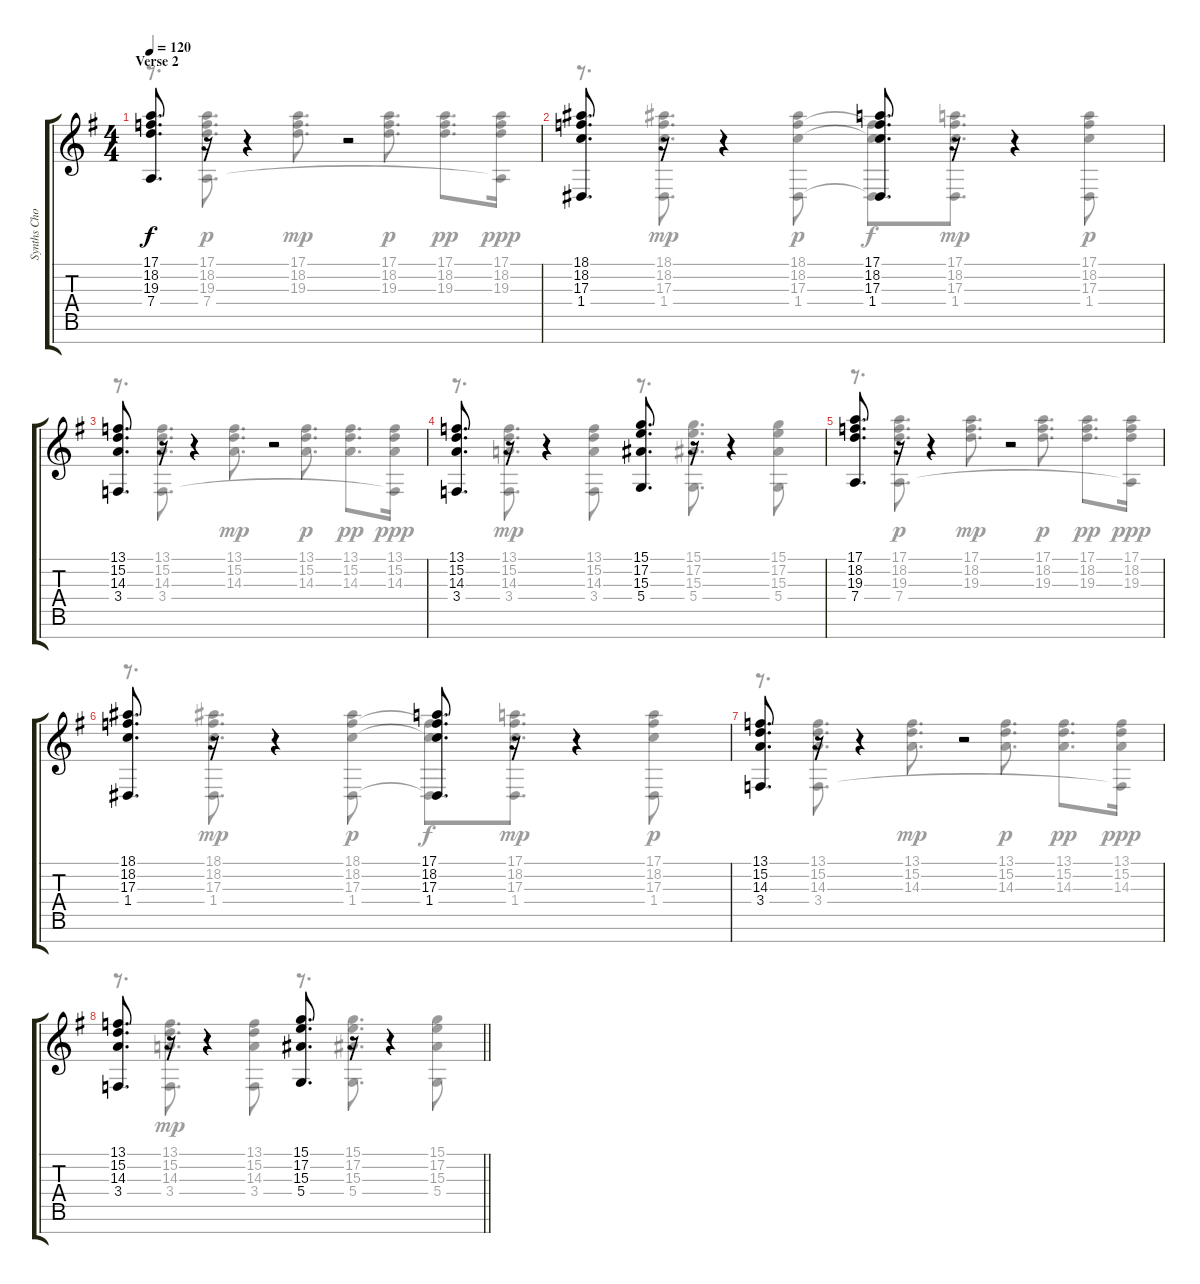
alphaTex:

\track ("Synths Chords" "Synths Cho") {instrument pad3polysynth}
\staff {score tabs}
\tuning (E4 B3 G3 D3 A2 E2 B1) {hide}
\voice
\ts (4 4)
\section ("" "Verse 2")
\tempo 120
\clef g2
\ks g
(17.1 18.2 19.3 7.4).8{d dy f} r.16 r.4 r.2 |
(18.1 18.2 17.3 1.4).8{d} r.16 r.4 (17.1 18.2 17.3 1.4).8{d} r.16 r.4 |
(13.1 15.2 14.3 3.4).8{d} r.16 r.4 r.2 |
(13.1 15.2 14.3 3.4).8{d} r.16 r.4 (15.1 17.2 15.3 5.4).8{d} r.16 r.4 |
(17.1 18.2 19.3 7.4).8{d} r.16 r.4 r.2 |
(18.1 18.2 17.3 1.4).8{d} r.16 r.4 (17.1 18.2 17.3 1.4).8{d} r.16 r.4 |
(13.1 15.2 14.3 3.4).8{d} r.16 r.4 r.2 |
\barLineRight lightlight
(13.1 15.2 14.3 3.4).8{d} r.16 r.4 (15.1 17.2 15.3 5.4).8{d} r.16 r.4
\voice
\clef g2
\ottava regular
\simile none
\ks g
r.8{d dy mp} (17.1 18.2 19.3 7.4).8{d dy p} (17.1 18.2 19.3).8{d dy mp} (17.1 18.2 19.3).8{d dy p} (17.1 18.2 19.3).8{d dy pp} (17.1 18.2 19.3 7.4{t}).16{dy ppp} |
r.8{d} (18.1 18.2 17.3 1.4).8{d dy mp} (18.1 18.2 17.3 1.4).8{dy p} (18.2{t} 17.3{t} 1.4{t}).8{d dy f} (17.1 18.2 17.3 1.4).8{d dy mp} (17.1 18.2 17.3 1.4).8{dy p} |
r.8{d} (13.1 15.2 14.3 3.4).8{d} (13.1 15.2 14.3).8{d dy mp} (13.1 15.2 14.3).8{d dy p} (13.1 15.2 14.3).8{d dy pp} (13.1 15.2 14.3 3.4{t}).16{dy ppp} |
r.8{d} (13.1 15.2 14.3 3.4).8{d dy mp} (13.1 15.2 14.3 3.4).8 r.8{d} (15.1 17.2 15.3 5.4).8{d} (15.1 17.2 15.3 5.4).8 |
r.8{d} (17.1 18.2 19.3 7.4).8{d dy p} (17.1 18.2 19.3).8{d dy mp} (17.1 18.2 19.3).8{d dy p} (17.1 18.2 19.3).8{d dy pp} (17.1 18.2 19.3 7.4{t}).16{dy ppp} |
r.8{d} (18.1 18.2 17.3 1.4).8{d dy mp} (18.1 18.2 17.3 1.4).8{dy p} (18.2{t} 17.3{t} 1.4{t}).8{d dy f} (17.1 18.2 17.3 1.4).8{d dy mp} (17.1 18.2 17.3 1.4).8{dy p} |
r.8{d} (13.1 15.2 14.3 3.4).8{d} (13.1 15.2 14.3).8{d dy mp} (13.1 15.2 14.3).8{d dy p} (13.1 15.2 14.3).8{d dy pp} (13.1 15.2 14.3 3.4{t}).16{dy ppp} |
\barLineRight lightlight
r.8{d} (13.1 15.2 14.3 3.4).8{d dy mp} (13.1 15.2 14.3 3.4).8 r.8{d} (15.1 17.2 15.3 5.4).8{d} (15.1 17.2 15.3 5.4).8
